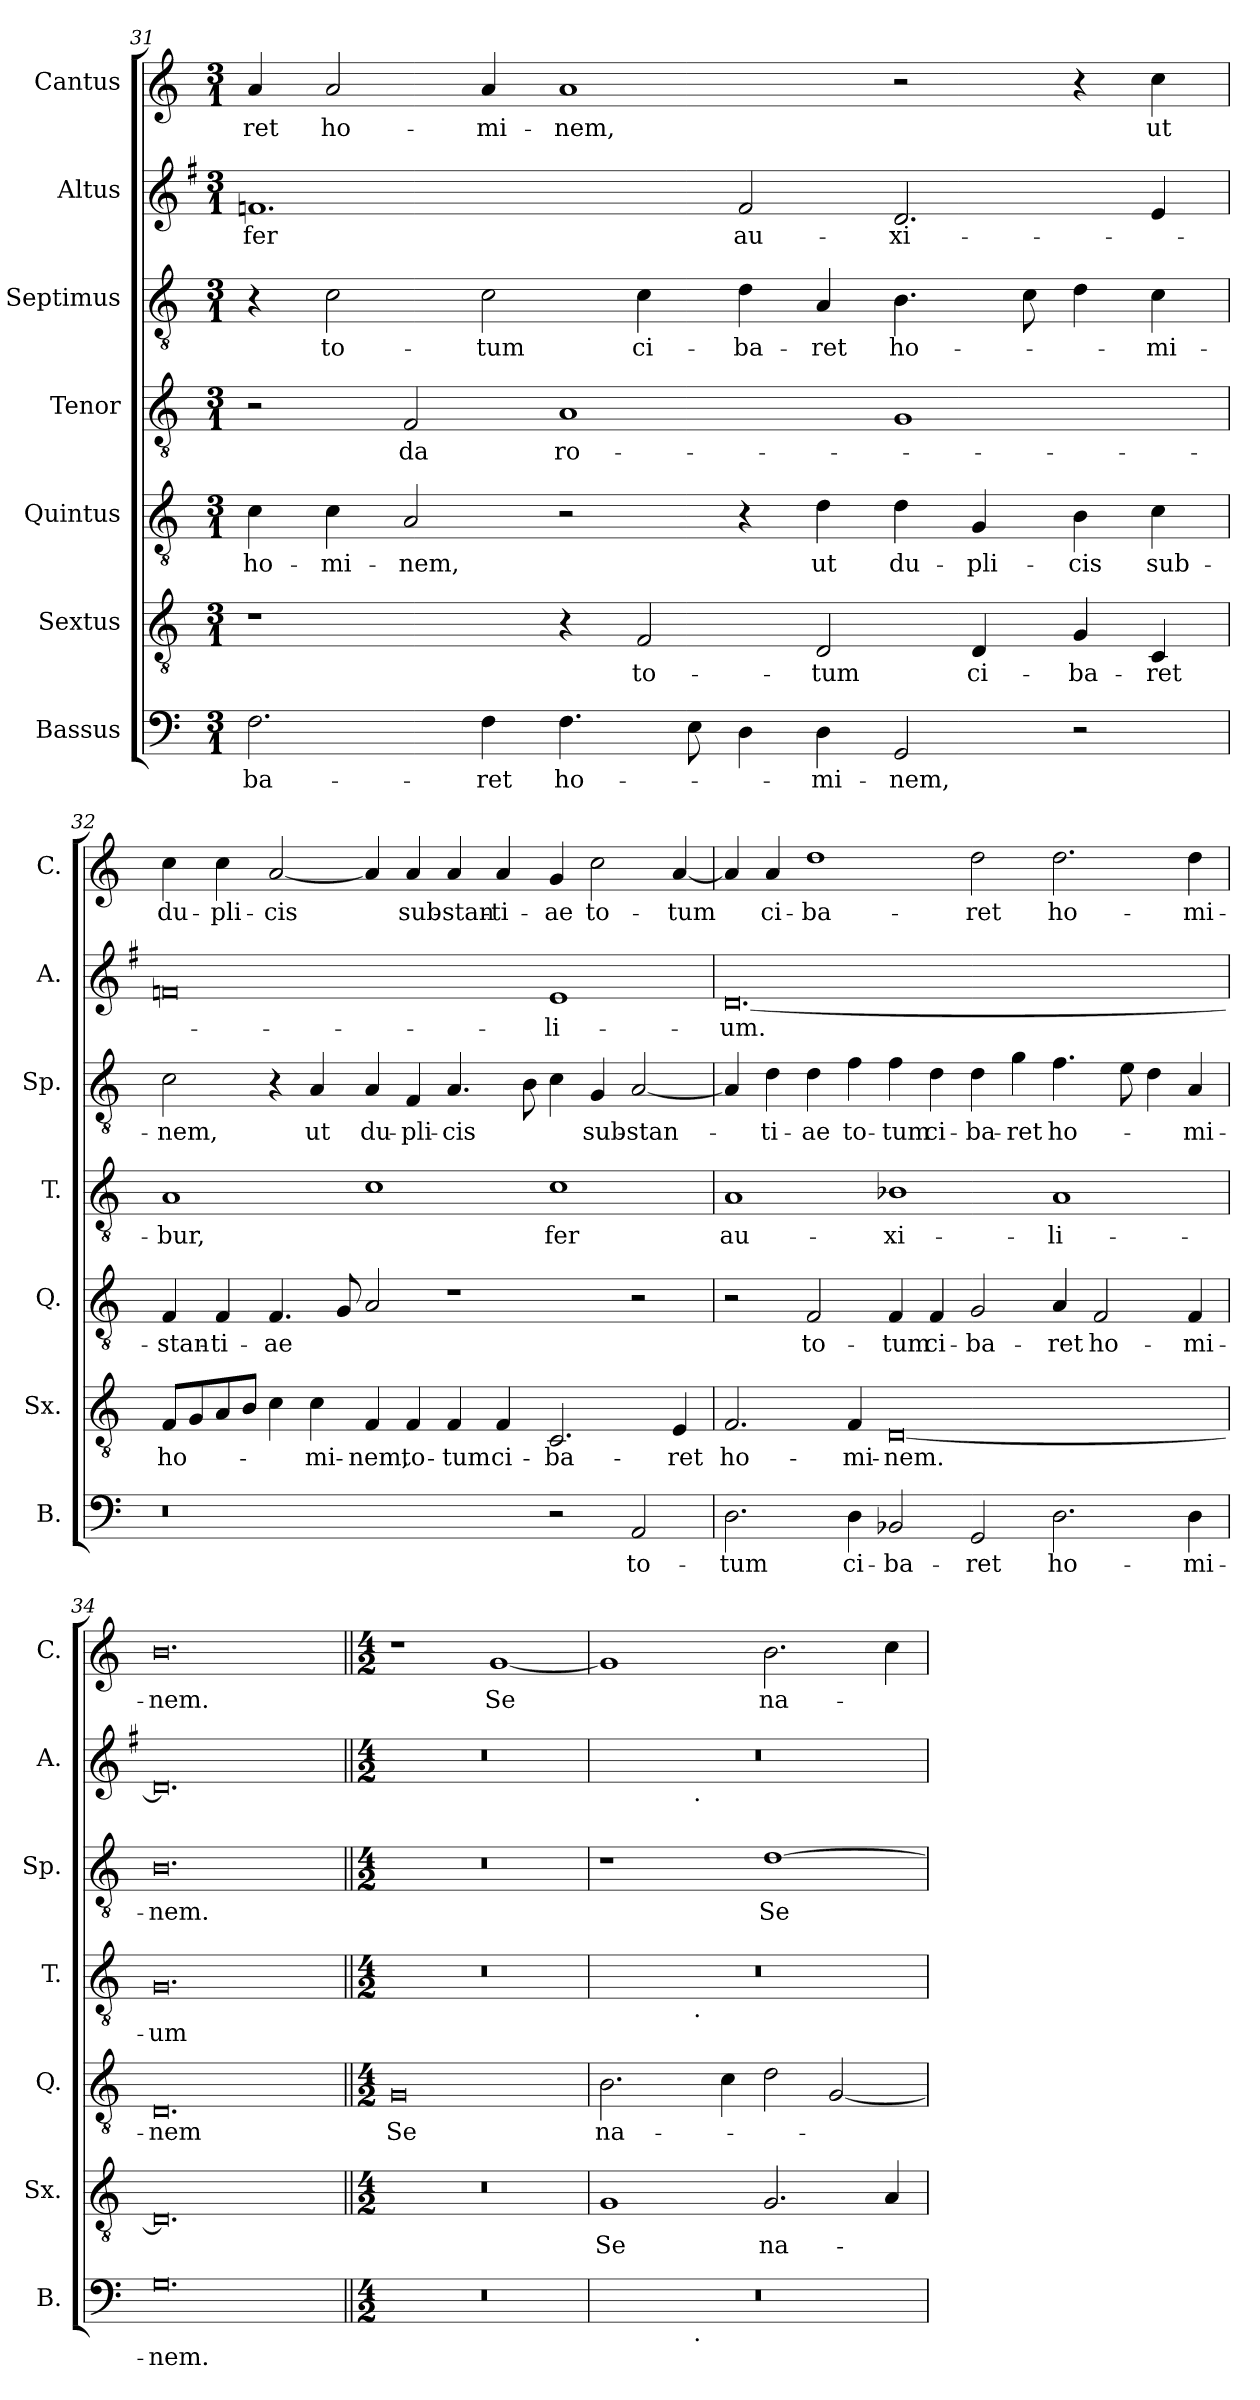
**kern	**text	**kern	**text	**kern	**text	**kern	**text	**kern	**text	**kern	**text	**kern	**text
*part7	*part7	*part6	*part6	*part5	*part5	*part4	*part4	*part3	*part3	*part2	*part2	*part1	*part1
*staff7	*staff7	*staff6	*staff6	*staff5	*staff5	*staff4	*staff4	*staff3	*staff3	*staff2	*staff2	*staff1	*staff1
*I"Bassus	*	*I"Sextus	*	*I"Quintus	*	*I"Tenor	*	*I"Septimus	*	*I"Altus	*	*I"Cantus	*
*I'B.	*	*I'Sx.	*	*I'Q.	*	*I'T.	*	*I'Sp.	*	*I'A.	*	*I'C.	*
*clefF4	*	*clefGv2	*	*clefGv2	*	*clefGv2	*	*clefGv2	*	*clefG2	*	*clefG2	*
*k[]	*	*k[]	*	*k[]	*	*k[]	*	*k[]	*	*k[f#]	*	*k[]	*
*M3/1	*	*M3/1	*	*M3/1	*	*M3/1	*	*M3/1	*	*M3/1	*	*M3/1	*
=31	=31	=31	=31	=31	=31	=31	=31	=31	=31	=31	=31	=31	=31
!	!LO:LY:b	!	!	!	!LO:LY:b	!	!	!	!	!	!LO:LY:b	!	!LO:LY:b
2.F\	-ba-	1r	.	4c\	ho-	2r	.	4r	.	1.fn	fer	4a/	-ret
!	!	!	!	!	!LO:LY:b	!	!	!	!LO:LY:b	!	!	!	!LO:LY:b
.	.	.	.	4c\	-mi-	.	.	2c\	to-	.	.	2a/	ho-
!	!	!	!	!	!LO:LY:b	!	!LO:LY:b	!	!	!	!	!	!
.	.	.	.	2A/	-nem,	2F/	da	.	.	.	.	.	.
!	!LO:LY:b	!	!	!	!	!	!	!	!LO:LY:b	!	!	!	!LO:LY:b
4F\	-ret	.	.	.	.	.	.	2c\	-tum	.	.	4a/	-mi-
!	!LO:LY:b	!	!	!	!	!	!LO:LY:b	!	!	!	!	!	!LO:LY:b
4.F\	ho-	4r	.	2r	.	1A	ro-	.	.	.	.	1a	-nem,
!	!	!	!LO:LY:b	!	!	!	!	!	!LO:LY:b	!	!	!	!
.	.	2F/	to-	.	.	.	.	4c\	ci-	.	.	.	.
8E\	.	.	.	.	.	.	.	.	.	.	.	.	.
!	!	!	!	!	!	!	!	!	!LO:LY:b	!	!LO:LY:b	!	!
4D\	.	.	.	4r	.	.	.	4d\	-ba-	2f/	au-	.	.
!	!LO:LY:b	!	!LO:LY:b	!	!LO:LY:b	!	!	!	!LO:LY:b	!	!	!	!
4D\	-mi-	2D/	-tum	4d\	ut	.	.	4A/	-ret	.	.	.	.
!	!LO:LY:b	!	!	!	!LO:LY:b	!	!	!	!LO:LY:b	!	!LO:LY:b	!	!
2GG/	-nem,	.	.	4d\	du-	1G	.	4.B\	ho-	2.d/	-xi-	2r	.
!	!	!	!LO:LY:b	!	!LO:LY:b	!	!	!	!	!	!	!	!
.	.	4D/	ci-	4G/	-pli-	.	.	.	.	.	.	.	.
.	.	.	.	.	.	.	.	8c\	.	.	.	.	.
!	!	!	!LO:LY:b	!	!LO:LY:b	!	!	!	!	!	!	!	!
2r	.	4G/	-ba-	4B\	-cis	.	.	4d\	.	.	.	4r	.
!	!	!	!LO:LY:b	!	!LO:LY:b	!	!	!	!LO:LY:b	!	!	!	!LO:LY:b
.	.	4C/	-ret	4c\	sub-	.	.	4c\	-mi-	4e/	.	4cc\	ut
!!LO:LB:g=z
=32	=32	=32	=32	=32	=32	=32	=32	=32	=32	=32	=32	=32	=32
!	!	!	!LO:LY:b	!	!LO:LY:b	!	!LO:LY:b	!	!LO:LY:b	!	!	!	!LO:LY:b
0r	.	8F/L	ho-	4F/	-stan-	1A	-bur,	2c\	-nem,	0fn	.	4cc\	du-
.	.	8G/	.	.	.	.	.	.	.	.	.	.	.
!	!	!	!	!	!LO:LY:b	!	!	!	!	!	!	!	!LO:LY:b
.	.	8A/	.	4F/	-ti-	.	.	.	.	.	.	4cc\	-pli-
.	.	8B/J	.	.	.	.	.	.	.	.	.	.	.
!	!	!	!	!	!LO:LY:b	!	!	!	!	!	!	!	!LO:LY:b
.	.	4c\	.	4.F/	-ae	.	.	4r	.	.	.	[2a/	-cis
!	!	!	!LO:LY:b	!	!	!	!	!	!LO:LY:b	!	!	!	!
.	.	4c\	-mi-	.	.	.	.	4A/	ut	.	.	.	.
.	.	.	.	8G/	.	.	.	.	.	.	.	.	.
!	!	!	!LO:LY:b	!	!	!	!	!	!LO:LY:b	!	!	!	!
.	.	4F/	-nem,	2A/	.	1c	.	4A/	du-	.	.	4a/]	.
!	!	!	!LO:LY:b	!	!	!	!	!	!LO:LY:b	!	!	!	!LO:LY:b
.	.	4F/	to-	.	.	.	.	4F/	-pli-	.	.	4a/	sub-
!	!	!	!LO:LY:b	!	!	!	!	!	!LO:LY:b	!	!	!	!LO:LY:b
.	.	4F/	-tum	1r	.	.	.	4.A/	-cis	.	.	4a/	-stan-
!	!	!	!LO:LY:b	!	!	!	!	!	!	!	!	!	!LO:LY:b
.	.	4F/	ci-	.	.	.	.	.	.	.	.	4a/	-ti-
.	.	.	.	.	.	.	.	8B\	.	.	.	.	.
!	!	!	!LO:LY:b	!	!	!	!LO:LY:b	!	!	!	!LO:LY:b	!	!LO:LY:b
2r	.	2.C/	-ba-	.	.	1c	fer	4c\	.	1e	-li-	4g/	-ae
!	!	!	!	!	!	!	!	!	!LO:LY:b	!	!	!	!LO:LY:b
.	.	.	.	.	.	.	.	4G/	sub-	.	.	2cc\	to-
!	!LO:LY:b	!	!	!	!	!	!	!	!LO:LY:b	!	!	!	!
2AA/	to-	.	.	2r	.	.	.	[2A/	-stan-	.	.	.	.
!	!	!	!LO:LY:b	!	!	!	!	!	!	!	!	!	!LO:LY:b
.	.	4E/	-ret	.	.	.	.	.	.	.	.	[4a/	-tum
=33	=33	=33	=33	=33	=33	=33	=33	=33	=33	=33	=33	=33	=33
!	!LO:LY:b	!	!LO:LY:b	!	!	!	!LO:LY:b	!	!	!	!LO:LY:b	!	!
2.D\	-tum	2.F/	ho-	2r	.	1A	au-	4A/]	.	[0.d	-um.	4a/]	.
!	!	!	!	!	!	!	!	!	!LO:LY:b	!	!	!	!LO:LY:b
.	.	.	.	.	.	.	.	4d\	-ti-	.	.	4a/	ci-
!	!	!	!	!	!LO:LY:b	!	!	!	!LO:LY:b	!	!	!	!LO:LY:b
.	.	.	.	2F/	to-	.	.	4d\	-ae	.	.	1dd	-ba-
!	!LO:LY:b	!	!LO:LY:b	!	!	!	!	!	!LO:LY:b	!	!	!	!
4D\	ci-	4F/	-mi-	.	.	.	.	4f\	to-	.	.	.	.
!	!LO:LY:b	!	!LO:LY:b	!	!LO:LY:b	!	!LO:LY:b	!	!LO:LY:b	!	!	!	!
2BB-X/	-ba-	[0D	-nem.	4F/	-tum	1B-X	-xi-	4f\	-tum	.	.	.	.
!	!	!	!	!	!LO:LY:b	!	!	!	!LO:LY:b	!	!	!	!
.	.	.	.	4F/	ci-	.	.	4d\	ci-	.	.	.	.
!	!LO:LY:b	!	!	!	!LO:LY:b	!	!	!	!LO:LY:b	!	!	!	!LO:LY:b
2GG/	-ret	.	.	2G/	-ba-	.	.	4d\	-ba-	.	.	2dd\	-ret
!	!	!	!	!	!	!	!	!	!LO:LY:b	!	!	!	!
.	.	.	.	.	.	.	.	4g\	-ret	.	.	.	.
!	!LO:LY:b	!	!	!	!LO:LY:b	!	!LO:LY:b	!	!LO:LY:b	!	!	!	!LO:LY:b
2.D\	ho-	.	.	4A/	-ret	1A	-li-	4.f\	ho-	.	.	2.dd\	ho-
!	!	!	!	!	!LO:LY:b	!	!	!	!	!	!	!	!
.	.	.	.	2F/	ho-	.	.	.	.	.	.	.	.
.	.	.	.	.	.	.	.	8e\	.	.	.	.	.
.	.	.	.	.	.	.	.	4d\	.	.	.	.	.
!	!LO:LY:b	!	!	!	!LO:LY:b	!	!	!	!LO:LY:b	!	!	!	!LO:LY:b
4D\	-mi-	.	.	4F/	-mi-	.	.	4A/	-mi-	.	.	4dd\	-mi-
=34	=34	=34	=34	=34	=34	=34	=34	=34	=34	=34	=34	=34	=34
!	!LO:LY:b	!	!	!	!LO:LY:b	!	!LO:LY:b	!	!LO:LY:b	!	!	!	!LO:LY:b
0.G	nem.	0.D]	.	0.D	-nem	0.G	-um	0.B	-nem.	0.d]	.	0.b	-nem.
=35||	=35||	=35||	=35||	=35||	=35||	=35||	=35||	=35||	=35||	=35||	=35||	=35||	=35||
*M4/2	*	*M4/2	*	*M4/2	*	*M4/2	*	*M4/2	*	*M4/2	*	*M4/2	*
!	!	!	!	!	!LO:LY:b	!	!	!	!	!	!	!	!
0r	.	0r	.	0G	Se	0r	.	0r	.	0r	.	1r	.
!	!	!	!	!	!	!	!	!	!	!	!	!	!LO:LY:b
.	.	.	.	.	.	.	.	.	.	.	.	[1g	Se
!!LO:PB:g=z
=36	=36	=36	=36	=36	=36	=36	=36	=36	=36	=36	=36	=36	=36
!	!	!	!LO:LY:b	!	!LO:LY:b	!	!	!	!	!	!	!	!
*^	*	*	*	*	*	*^	*	*	*	*^	*	*	*
0r	2ryy	.	1G	Se	2.B\	na-	0r	2ryy	.	1r	.	0r	2ryy	.	1g]	.
.	8ryy	.	.	.	.	.	.	8ryy	.	.	.	.	8ryy	.	.	.
!	!	!	!	!	!	!	!	!	!	!	!	!	!LO:TX:b:t=.	!	!	!
!	!	!	!	!	!	!	!	!LO:TX:b:t=.	!	!	!	!	!	!	!	!
!	!LO:TX:b:t=.	!	!	!	!	!	!	!	!	!	!	!	!	!	!	!
.	1ryy	.	.	.	.	.	.	1ryy	.	.	.	.	1ryy	.	.	.
.	.	.	.	.	4c\	.	.	.	.	.	.	.	.	.	.	.
!	!	!	!	!LO:LY:b	!	!	!	!	!	!	!LO:LY:b	!	!	!	!	!LO:LY:b
.	.	.	2.G/	na-	2d\	.	.	.	.	[1d	Se	.	.	.	2.b\	na-
.	.	.	.	.	[2G/	.	.	.	.	.	.	.	.	.	.	.
.	4.ryy	.	.	.	.	.	.	4.ryy	.	.	.	.	4.ryy	.	.	.
.	.	.	4A/	.	.	.	.	.	.	.	.	.	.	.	4cc\	.
*v	*v	*	*	*	*	*	*v	*v	*	*	*	*v	*v	*	*	*
=	=	=	=	=	=	=	=	=	=	=	=	=	=
*-	*-	*-	*-	*-	*-	*-	*-	*-	*-	*-	*-	*-	*-
